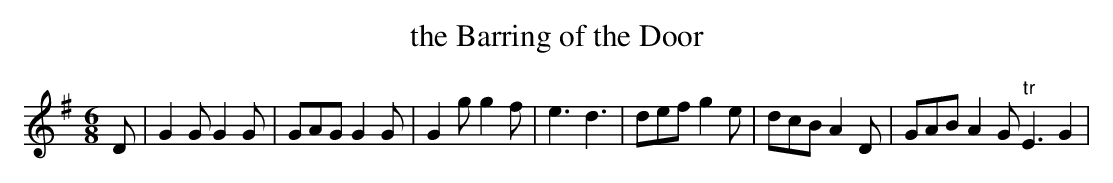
X:1
T:the Barring of the Door
M:6/8
K:G major
D|\
G2G G2G| GAG G2G| G2g g2f| e3 d3|\
def g2e| dcB A2D| GAB A2G "tr"E3 G2|
